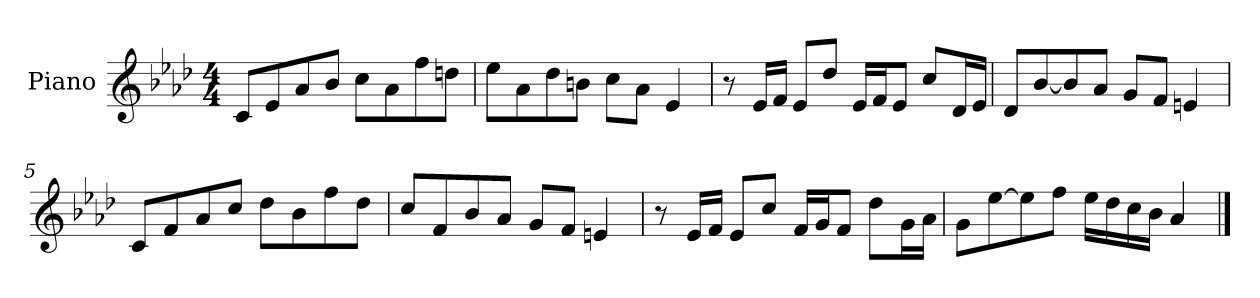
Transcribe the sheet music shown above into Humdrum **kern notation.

**kern
*part1
*staff1
*I"Piano
*I'Pno.
*clefG2
*k[b-e-a-d-]
*M4/4
=1
8c/L
8e-/
8a-/
8b-/J
8cc\L
8a-\
8ff\
8ddn\J
=2
8ee-\L
8a-\
8dd-\
8bn\J
8cc\L
8a-\J
4e-/
=3
8r
16e-/LL
16f/JJ
8e-/L
8dd-/J
16e-/LL
16f/J
8e-/J
8cc/L
16d-/L
16e-/JJ
=4
8d-/L
[8b-/
8b-/]
8a-/J
8g/L
8f/J
4en/
=5
8c/L
8f/
8a-/
8cc/J
8dd-\L
8b-\
8ff\
8dd-\J
!!LO:LB:g=z
=6
8cc/L
8f/
8b-/
8a-/J
8g/L
8f/J
4en/
=7
8r
16e-/LL
16f/JJ
8e-/L
8cc/J
16f/LL
16g/J
8f/J
8dd-\L
16g\L
16a-\JJ
=8
8g\L
[8ee-\
8ee-\]
8ff\J
16ee-\LL
16dd-\
16cc\
16b-\JJ
4a-/
==
*-
